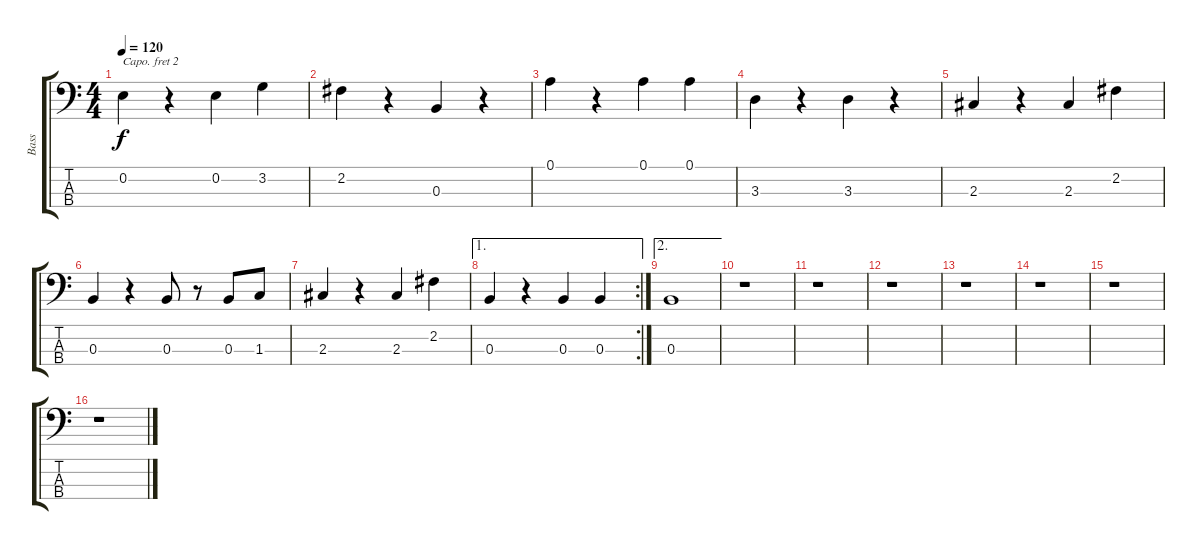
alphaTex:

\track ("Bass" "Bass") {instrument acousticbass}
\staff {score tabs}
\capo 2
\tuning (G2 D2 A1 E1) {hide}
\ts (4 4)
\tempo 120
\clef f4
\ks c
0.2.4{dy f} r.4 0.2.4 3.2.4 |
2.2.4 r.4 0.3.4 r.4 |
0.1.4 r.4 0.1.4 0.1.4 |
3.3.4 r.4 3.3.4 r.4 |
2.3.4 r.4 2.3.4 2.2.4 |
0.3.4 r.4 0.3.8 r.8 0.3.8 1.3.8 |
2.3.4 r.4 2.3.4 2.2.4 |
\ae 1
\rc 2
0.3.4 r.4 0.3.4 0.3.4 |
\ae 2
0.3.1 |
r.1 |
r.1 |
r.1 |
r.1 |
r.1 |
r.1 |
r.1
